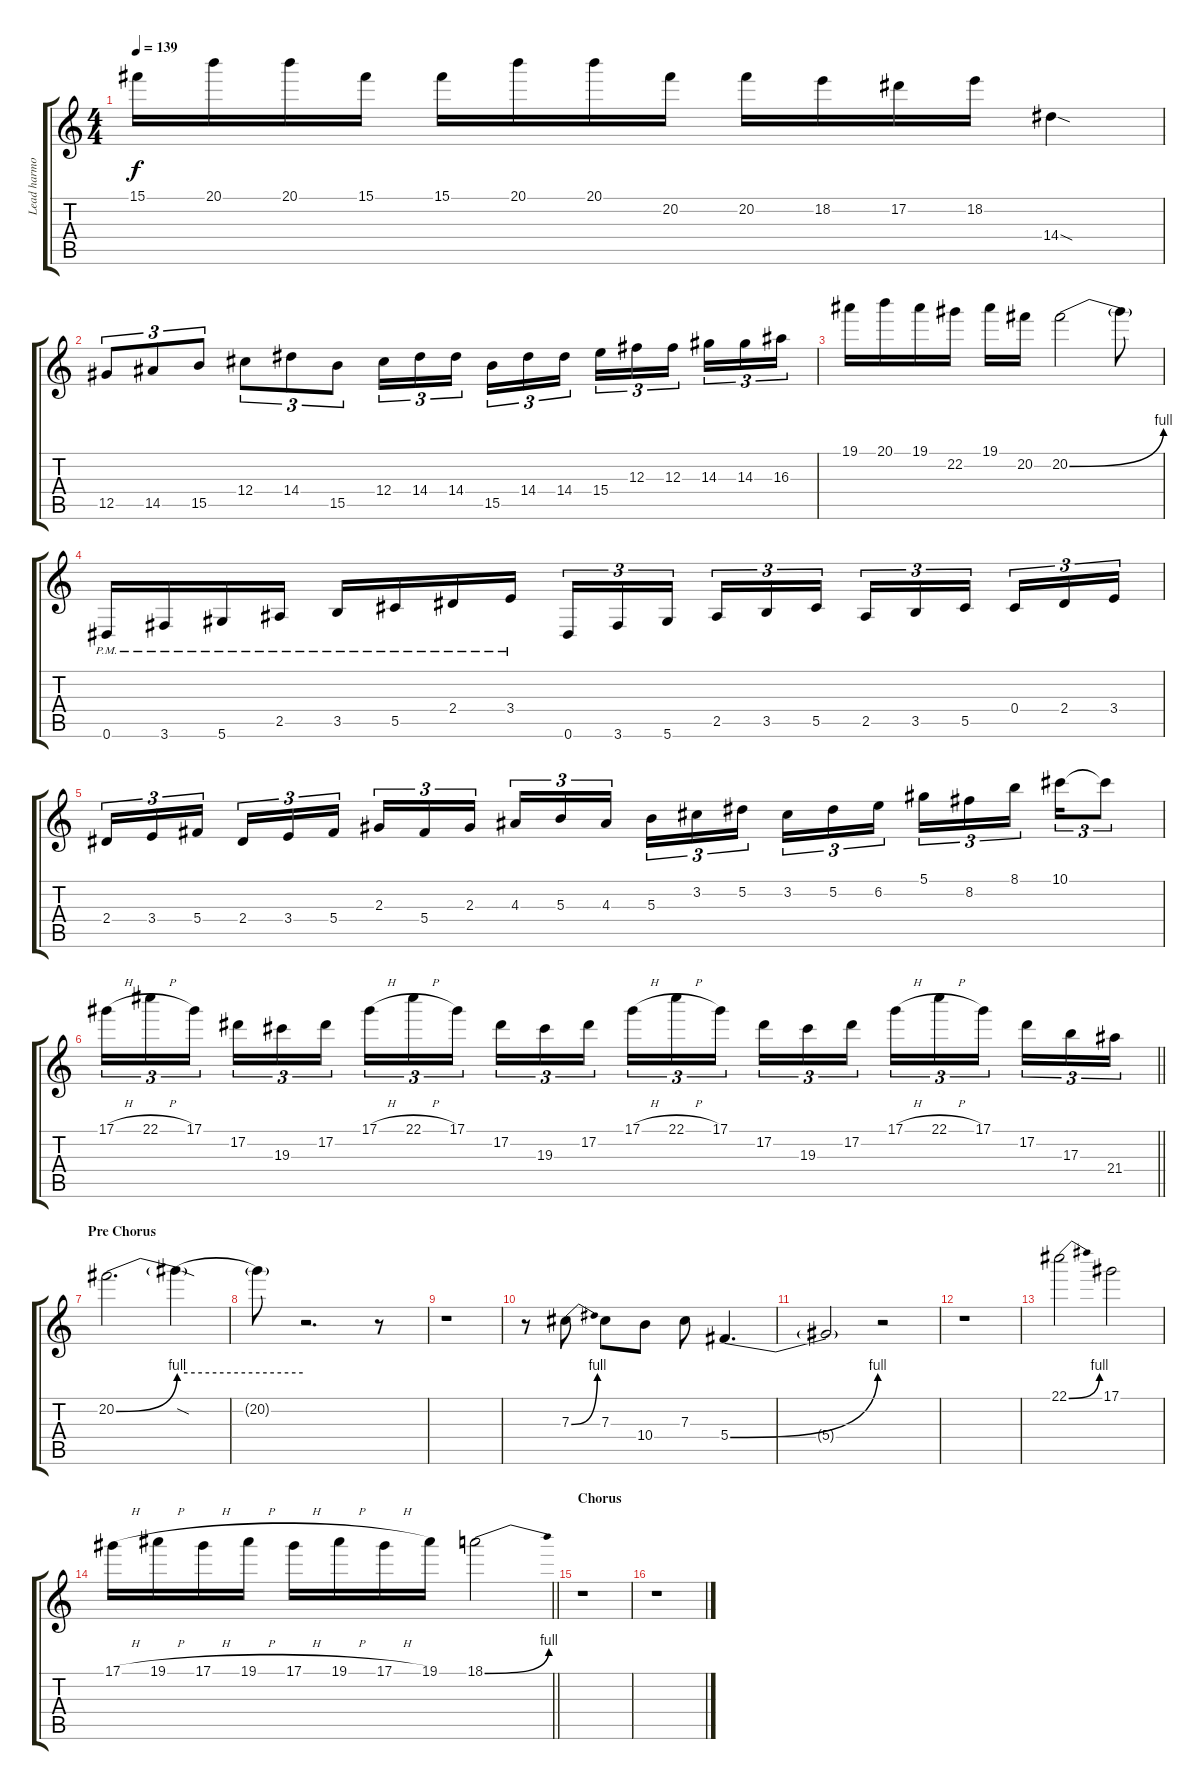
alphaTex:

\track ("Lead harmony" "Lead harmo") {instrument overdrivenguitar}
\staff {score tabs}
\tuning (Eb4 Bb3 Gb3 Db3 Ab2 Eb2) {hide}
\ts (4 4)
\tempo 139
\clef g2
\ks c
15.1.16{dy f} 20.1.16 20.1.16 15.1.16 15.1.16 20.1.16 20.1.16 20.2.16 20.2.16 18.2.16 17.2.16 18.2.16 14.4{sod}.4 |
12.5.8{tu (3 2)} 14.5.8{tu (3 2)} 15.5.8{tu (3 2)} 12.4.8{tu (3 2)} 14.4.8{tu (3 2)} 15.5.8{tu (3 2)} 12.4.16{tu (3 2)} 14.4.16{tu (3 2)} 14.4.16{tu (3 2) beam splitsecondary} 15.5.16{tu (3 2)} 14.4.16{tu (3 2)} 14.4.16{tu (3 2)} 15.4.16{tu (3 2)} 12.3.16{tu (3 2)} 12.3.16{tu (3 2) beam splitsecondary} 14.3.16{tu (3 2)} 14.3.16{tu (3 2)} 16.3.16{tu (3 2)} |
19.1.16 20.1.16 19.1.16 22.2.16 19.1.16 20.2.16 20.2{be (bend 0 0 60 4)}.2 20.2{t}.8 |
0.6{pm}.16 3.6{pm}.16 5.6{pm}.16 2.5{pm}.16 3.5{pm}.16 5.5{pm}.16 2.4{pm}.16 3.4{pm}.16 0.6.16{tu (3 2)} 3.6.16{tu (3 2)} 5.6.16{tu (3 2) beam splitsecondary} 2.5.16{tu (3 2)} 3.5.16{tu (3 2)} 5.5.16{tu (3 2)} 2.5.16{tu (3 2)} 3.5.16{tu (3 2)} 5.5.16{tu (3 2) beam splitsecondary} 0.4.16{tu (3 2)} 2.4.16{tu (3 2)} 3.4.16{tu (3 2)} |
2.4.16{tu (3 2)} 3.4.16{tu (3 2)} 5.4.16{tu (3 2) beam splitsecondary} 2.4.16{tu (3 2)} 3.4.16{tu (3 2)} 5.4.16{tu (3 2)} 2.3.16{tu (3 2)} 5.4.16{tu (3 2)} 2.3.16{tu (3 2) beam splitsecondary} 4.3.16{tu (3 2)} 5.3.16{tu (3 2)} 4.3.16{tu (3 2)} 5.3.16{tu (3 2)} 3.2.16{tu (3 2)} 5.2.16{tu (3 2) beam splitsecondary} 3.2.16{tu (3 2)} 5.2.16{tu (3 2)} 6.2.16{tu (3 2)} 5.1.16{tu (3 2)} 8.2.16{tu (3 2)} 8.1.16{tu (3 2) beam splitsecondary} 10.1.16{tu (3 2)} 10.1{t}.8{tu (3 2)} |
\barLineRight lightlight
17.1{h}.16{tu (3 2)} 22.1{h}.16{tu (3 2)} 17.1.16{tu (3 2) beam splitsecondary} 17.2.16{tu (3 2)} 19.3.16{tu (3 2)} 17.2.16{tu (3 2)} 17.1{h}.16{tu (3 2)} 22.1{h}.16{tu (3 2)} 17.1.16{tu (3 2) beam splitsecondary} 17.2.16{tu (3 2)} 19.3.16{tu (3 2)} 17.2.16{tu (3 2)} 17.1{h}.16{tu (3 2)} 22.1{h}.16{tu (3 2)} 17.1.16{tu (3 2) beam splitsecondary} 17.2.16{tu (3 2)} 19.3.16{tu (3 2)} 17.2.16{tu (3 2)} 17.1{h}.16{tu (3 2)} 22.1{h}.16{tu (3 2)} 17.1.16{tu (3 2) beam splitsecondary} 17.2.16{tu (3 2)} 17.3.16{tu (3 2)} 21.4.16{tu (3 2)} |
\section ("" "Pre Chorus")
20.2{be (bend 0 0 60 4)}.2{d} 20.2{be (hold 0 4 60 4) sod t}.4 |
20.2{t}.8 r.2{d} r.8 |
r.1 |
r.8 7.3{be (bend 0 0 60 4)}.8 7.3.8 10.4.8 7.3.8 5.4{be (bend 0 0 60 4)}.4{d} |
5.4{t}.2 r.2 |
r.1 |
22.1{be (bend 0 0 60 4)}.2 17.1.2 |
\barLineRight lightlight
17.1{h}.16 19.1{h}.16 17.1{h}.16 19.1{h}.16 17.1{h}.16 19.1{h}.16 17.1{h}.16 19.1.16 18.1{be (bend 0 0 60 4)}.2 |
\section ("" "Chorus")
r.1 |
r.1
